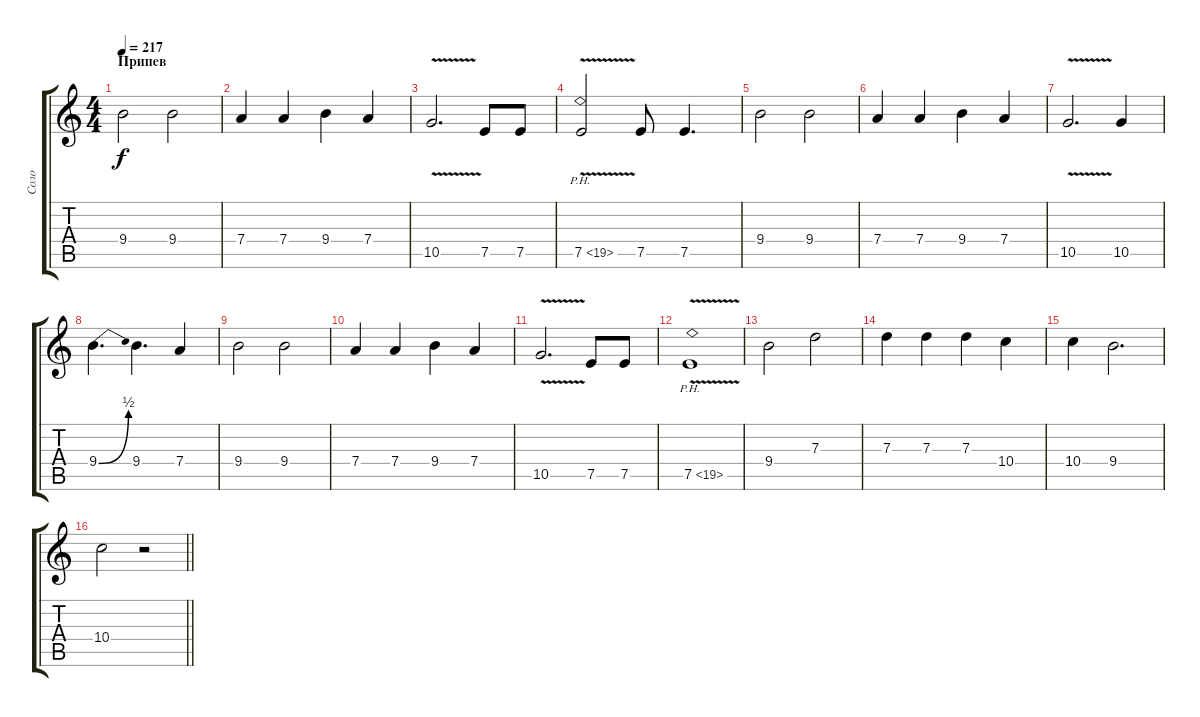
\track ("Соло" "Соло") {instrument overdrivenguitar}
\staff {score tabs}
\tuning (E4 B3 G3 D3 A2 E2) {hide}
\ts (4 4)
\section ("" "Припев")
\tempo 217
\clef g2
\ks c
9.4.2{dy f} 9.4.2 |
7.4.4 7.4.4 9.4.4 7.4.4 |
10.5{v}.2{d} 7.5.8 7.5.8 |
7.5{ph 12 v}.2 7.5.8 7.5.4{d} |
9.4.2 9.4.2 |
7.4.4 7.4.4 9.4.4 7.4.4 |
10.5{v}.2{d} 10.5.4 |
9.4{be (bend 0 0 60 2)}.4{d} 9.4.4{d} 7.4.4 |
9.4.2 9.4.2 |
7.4.4 7.4.4 9.4.4 7.4.4 |
10.5{v}.2{d} 7.5.8 7.5.8 |
7.5{ph 12 v}.1 |
9.4.2 7.3.2 |
7.3.4 7.3.4 7.3.4 10.4.4 |
10.4.4 9.4.2{d} |
\barLineRight lightlight
10.4.2 r.2
